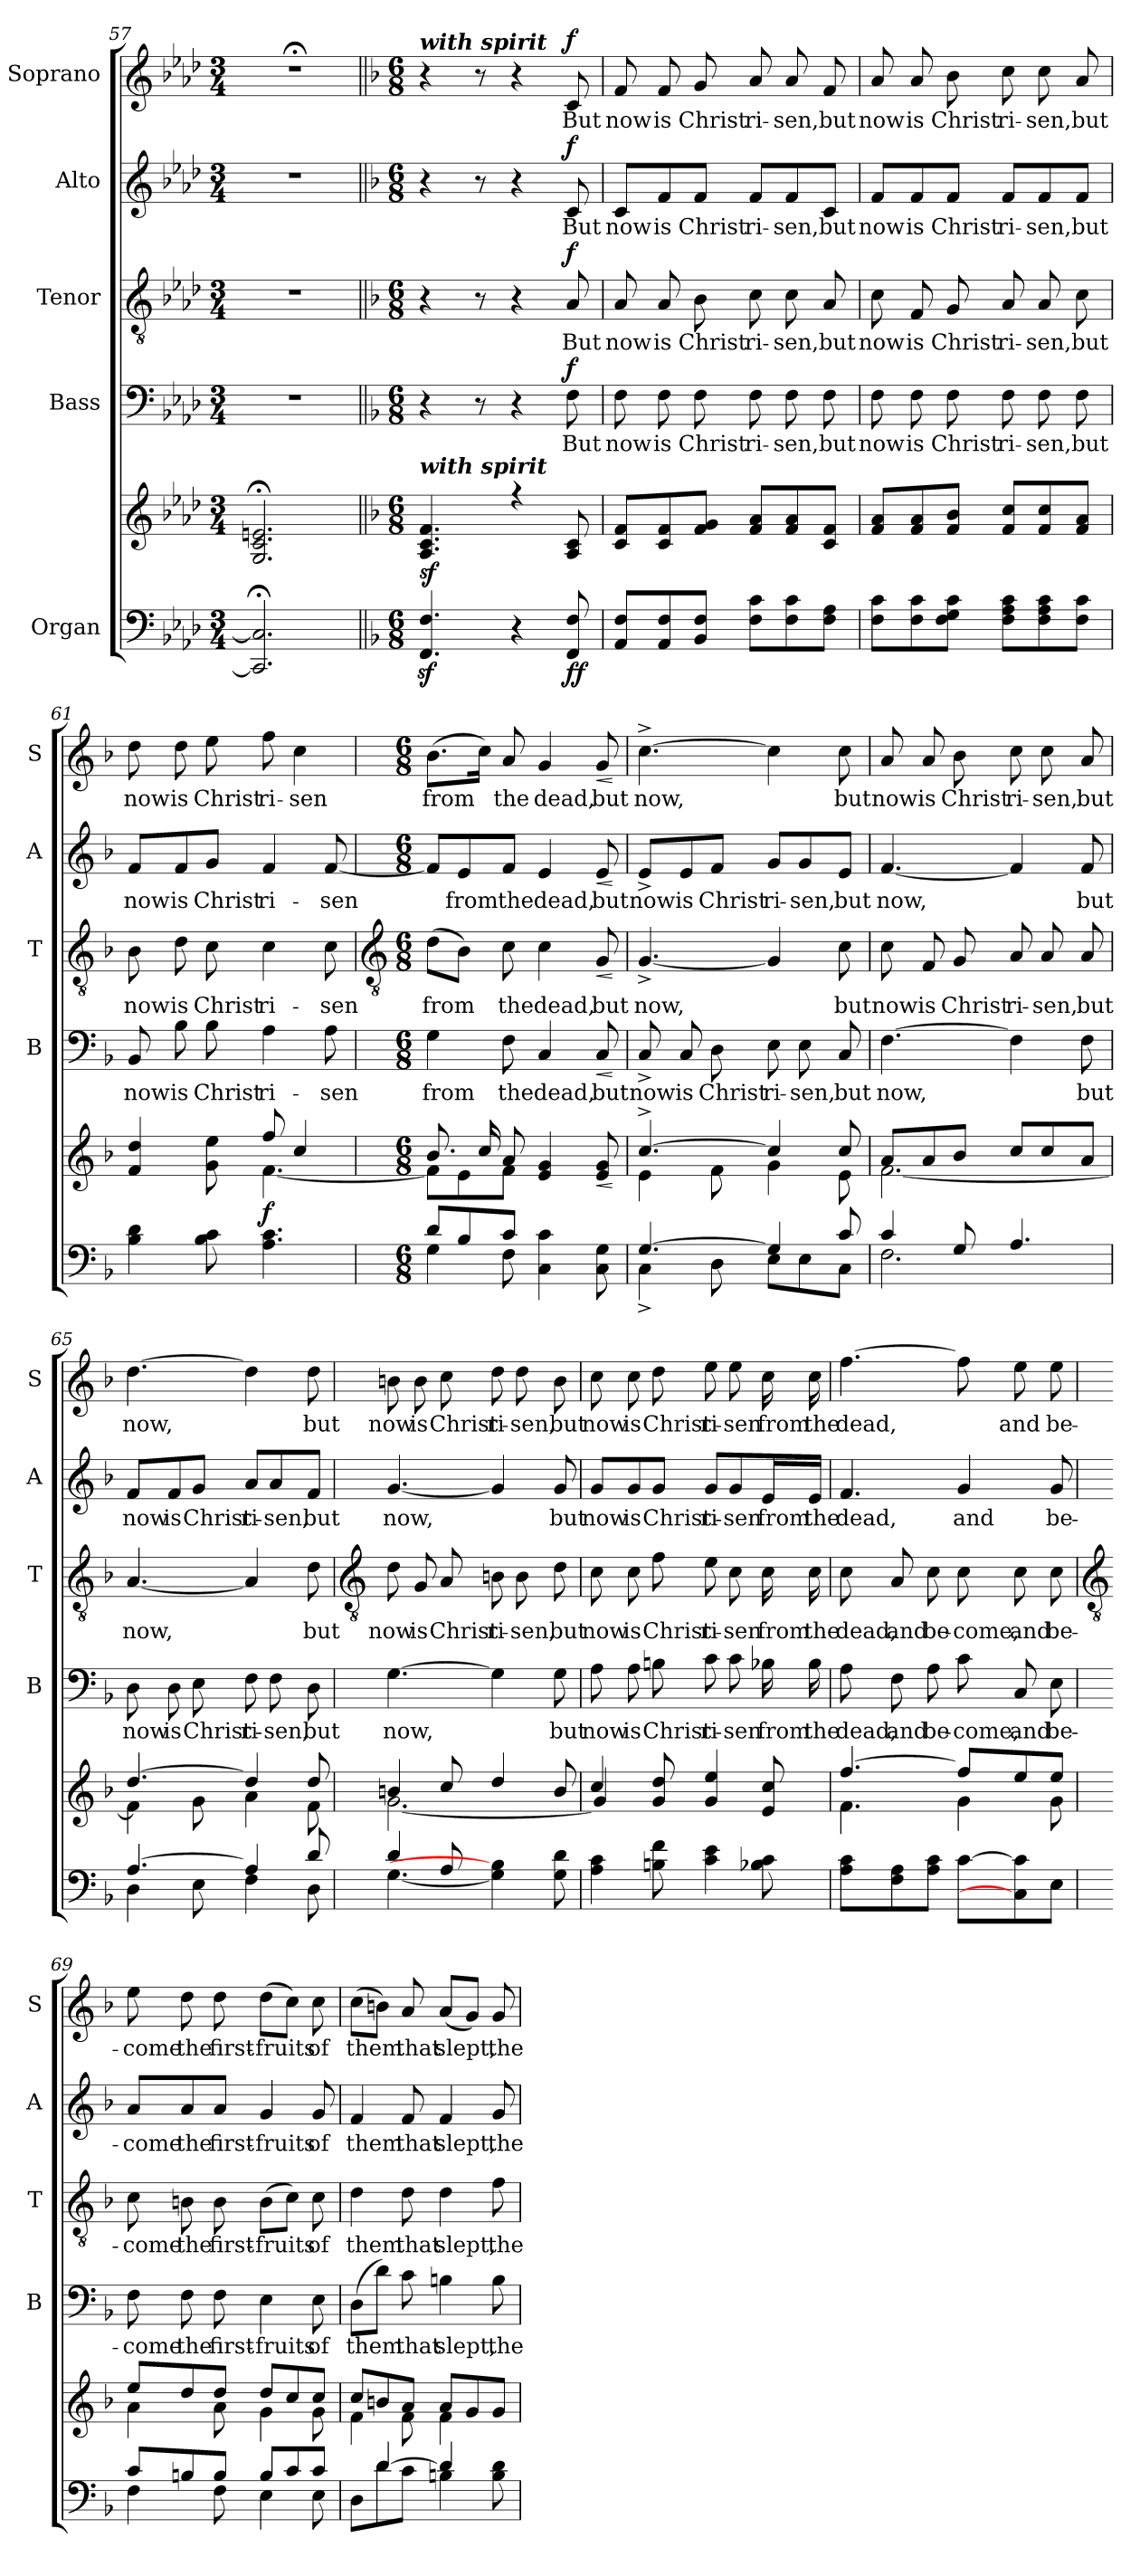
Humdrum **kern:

**kern	**kern	**dynam	**kern	**text	**dynam	**kern	**text	**dynam	**kern	**text	**dynam	**kern	**text	**dynam
*part5	*part5	*part5	*part4	*part4	*part4	*part3	*part3	*part3	*part2	*part2	*part2	*part1	*part1	*part1
*staff6	*staff5	*staff5/6	*staff4	*staff4	*staff4	*staff3	*staff3	*staff3	*staff2	*staff2	*staff2	*staff1	*staff1	*staff1
*I"Organ	*	*	*I"Bass	*	*	*I"Tenor	*	*	*I"Alto	*	*	*I"Soprano	*	*
*	*	*	*I'B	*	*	*I'T	*	*	*I'A	*	*	*I'S	*	*
!!LO:LB:g=z
*clefF4	*clefG2	*	*clefF4	*	*	*clefGv2	*	*	*clefG2	*	*	*clefG2	*	*
*k[b-e-a-d-]	*k[b-e-a-d-]	*	*k[b-e-a-d-]	*	*	*k[b-e-a-d-]	*	*	*k[b-e-a-d-]	*	*	*k[b-e-a-d-]	*	*
*A-:	*A-:	*	*A-:	*	*	*A-:	*	*	*A-:	*	*	*A-:	*	*
*M3/4	*M3/4	*	*M3/4	*	*	*M3/4	*	*	*M3/4	*	*	*M3/4	*	*
=57	=57	=57	=57	=57	=57	=57	=57	=57	=57	=57	=57	=57	=57	=57
*	*^	*	*	*	*	*	*	*	*	*	*	*	*	*
!	!	!LO:N:vis=1	!	!LO:N:vis=1	!	!	!LO:N:vis=1	!	!	!LO:N:vis=1	!	!	!LO:N:vis=1	!	!
2.CC]; 2.C];	2.G;< 2.c;< 2.en;<	2.ryy	.	2.r	.	.	2.r	.	.	2.r	.	.	2.r;<	.	.
=58||	=58||	=58||	=58||	=58||	=58||	=58||	=58||	=58||	=58||	=58||	=58||	=58||	=58||	=58||	=58||
*k[b-]	*k[b-]	*	*	*k[b-]	*	*	*k[b-]	*	*	*k[b-]	*	*	*k[b-]	*	*
*F:	*F:	*	*	*F:	*	*	*F:	*	*	*F:	*	*	*F:	*	*
*M6/8	*M6/8	*	*	*M6/8	*	*	*M6/8	*	*	*M6/8	*	*	*M6/8	*	*
*	*MM52	*	*	*	*	*	*	*	*	*	*	*	*	*	*
!	!	!	!	!	!	!	!	!	!	!	!	!	!LO:TX:a:Bi:t=with spirit	!	!
!	!LO:TX:a:Bi:t=with spirit	!	!	!	!	!	!	!	!	!	!	!	!	!	!
!	!	!	!LO:DY:b	!	!	!	!	!	!	!	!	!	!	!	!
4.FFz< 4.Fz<	4.A 4.c 4.f	2.ryy	sf	4r	.	.	4r	.	.	4r	.	.	4r	.	.
.	.	.	.	8r	.	.	8r	.	.	8r	.	.	8r	.	.
4r	4r	.	.	4r	.	.	4r	.	.	4r	.	.	4r	.	.
!	!	!	!LO:DY:b=2	!	!LO:LY:b	!	!	!LO:LY:b	!	!	!LO:LY:b	!	!	!LO:LY:b	!
!	!	!	!LO:DY:n=1:b	!	!	!LO:DY:b	!	!	!LO:DY:b	!	!	!LO:DY:b	!	!	!LO:DY:b
8FF 8F	8A 8c	.	f f	8F	But	f	8A	But	f	8c	But	f	8c	But	f
=59	=59	=59	=59	=59	=59	=59	=59	=59	=59	=59	=59	=59	=59	=59	=59
!	!	!	!	!	!LO:LY:b	!	!	!LO:LY:b	!	!	!LO:LY:b	!	!	!LO:LY:b	!
8AA 8FL	8c 8fL	2.ryy	.	8F	now	.	8A	now	.	8c/L	now	.	8f	now	.
!	!	!	!	!	!LO:LY:b	!	!	!LO:LY:b	!	!	!LO:LY:b	!	!	!LO:LY:b	!
8AA 8F	8c 8f	.	.	8F	is	.	8A	is	.	8f/	is	.	8f	is	.
!	!	!	!	!	!LO:LY:b	!	!	!LO:LY:b	!	!	!LO:LY:b	!	!	!LO:LY:b	!
8BB- 8FJ	8f 8gJ	.	.	8F	Christ	.	8B-	Christ	.	8f/J	Christ	.	8g	Christ	.
!	!	!	!	!	!LO:LY:b	!	!	!LO:LY:b	!	!	!LO:LY:b	!	!	!LO:LY:b	!
8F 8cL	8f 8aL	.	.	8F	ri-	.	8c	ri-	.	8f/L	ri-	.	8a	ri-	.
!	!	!	!	!	!LO:LY:b	!	!	!LO:LY:b	!	!	!LO:LY:b	!	!	!LO:LY:b	!
8F 8c	8f 8a	.	.	8F	-sen,	.	8c	-sen,	.	8f/	-sen,	.	8a	-sen,	.
!	!	!	!	!	!LO:LY:b	!	!	!LO:LY:b	!	!	!LO:LY:b	!	!	!LO:LY:b	!
8F 8AJ	8c 8fJ	.	.	8F	but	.	8A	but	.	8c/J	but	.	8f	but	.
=60	=60	=60	=60	=60	=60	=60	=60	=60	=60	=60	=60	=60	=60	=60	=60
!	!	!	!	!	!LO:LY:b	!	!	!LO:LY:b	!	!	!LO:LY:b	!	!	!LO:LY:b	!
8F 8cL	8f 8aL	2ryy	.	8F	now	.	8c	now	.	8f/L	now	.	8a	now	.
!	!	!	!	!	!LO:LY:b	!	!	!LO:LY:b	!	!	!LO:LY:b	!	!	!LO:LY:b	!
8F 8c	8f 8a	.	.	8F	is	.	8F	is	.	8f/	is	.	8a	is	.
!	!	!	!	!	!LO:LY:b	!	!	!LO:LY:b	!	!	!LO:LY:b	!	!	!LO:LY:b	!
8F 8G 8cJ	8f 8b-J	.	.	8F	Christ	.	8G	Christ	.	8f/J	Christ	.	8b-	Christ	.
!	!	!	!	!	!LO:LY:b	!	!	!LO:LY:b	!	!	!LO:LY:b	!	!	!LO:LY:b	!
8F 8A 8cL	8f 8ccL	.	.	8F	ri-	.	8A	ri-	.	8f/L	ri-	.	8cc	ri-	.
!	!	!	!	!	!LO:LY:b	!	!	!LO:LY:b	!	!	!LO:LY:b	!	!	!LO:LY:b	!
8F 8A 8c	8f 8cc	8ryy	.	8F	-sen,	.	8A	-sen,	.	8f/	-sen,	.	8cc	-sen,	.
!	!	!	!	!	!LO:LY:b	!	!	!LO:LY:b	!	!	!LO:LY:b	!	!	!LO:LY:b	!
8F 8cJ	8f 8aJ	8ryy	.	8F	but	.	8c	but	.	8f/J	but	.	8a	but	.
=61	=61	=61	=61	=61	=61	=61	=61	=61	=61	=61	=61	=61	=61	=61	=61
!	!	!	!	!	!LO:LY:b	!	!	!LO:LY:b	!	!	!LO:LY:b	!	!	!LO:LY:b	!
4B- 4d	4f 4dd	4.ryy	.	8BB-	now	.	8B-	now	.	8f/L	now	.	8dd	now	.
!	!	!	!	!	!LO:LY:b	!	!	!LO:LY:b	!	!	!LO:LY:b	!	!	!LO:LY:b	!
.	.	.	.	8B-	is	.	8d	is	.	8f/	is	.	8dd	is	.
!	!	!	!	!	!LO:LY:b	!	!	!LO:LY:b	!	!	!LO:LY:b	!	!	!LO:LY:b	!
8B- 8c	8g 8ee	.	.	8B-	Christ	.	8c	Christ	.	8g/J	Christ	.	8ee	Christ	.
!	!	!	!LO:DY:b	!	!LO:LY:b	!	!	!LO:LY:b	!	!	!LO:LY:b	!	!	!LO:LY:b	!
4.A 4.c	8ff/	[4.f\	f	4A	ri-	.	4c	ri-	.	4f	ri-	.	8ff	ri-	.
!	!	!	!	!	!	!	!	!	!	!	!	!	!	!LO:LY:b	!
.	4cc/	.	.	.	.	.	.	.	.	.	.	.	4cc	-sen	.
!	!	!	!	!	!LO:LY:b	!	!	!LO:LY:b	!	!	!LO:LY:b	!	!	!	!
.	.	.	.	8A	-sen	.	8c	-sen	.	[8f	-sen	.	.	.	.
!!LO:LB:g=z
=62	=62	=62	=62	=62	=62	=62	=62	=62	=62	=62	=62	=62	=62	=62	=62
*	*	*	*	*	*	*	*clefGv2	*	*	*	*	*	*	*	*
*M6/8	*M6/8	*	*	*M6/8	*	*	*M6/8	*	*	*M6/8	*	*	*M6/8	*	*
*^	*	*	*	*	*	*	*	*	*	*	*	*	*	*	*
!	!	!	!	!	!	!LO:LY:b	!	!	!LO:LY:b	!	!	!	!	!	!LO:LY:b	!
8d/L	4G\	8.b-/L	8f\L]	.	4G	from	.	(>8dL	from	.	8f/L]	.	.	(>8.b-L	from	.
!	!	!	!	!	!	!	!	!	!	!	!	!LO:LY:b	!	!	!	!
8B-/	.	.	8e\	.	.	.	.	8B-J)	.	.	8e/	from	.	.	.	.
.	.	16cc/L	.	.	.	.	.	.	.	.	.	.	.	16ccJ)	.	.
!	!	!	!	!	!	!LO:LY:b	!	!	!LO:LY:b	!	!	!LO:LY:b	!	!	!LO:LY:b	!
8c/J	8F\	8a/J	8f\J	.	8F	the	.	8c	the	.	8f/J	the	.	8a	the	.
!	!	!	!	!	!	!LO:LY:b	!	!	!LO:LY:b	!	!	!LO:LY:b	!	!	!LO:LY:b	!
4.ryy	4C\ 4c\	4e/ 4g/	4.ryy	.	4C	dead,	.	4c	dead,	.	4e	dead,	.	4g	dead,	.
!	!	!	!	!LO:HP:b	!	!LO:LY:b	!LO:HP:b	!	!LO:LY:b	!LO:HP:b	!	!LO:LY:b	!LO:HP:b	!	!LO:LY:b	!LO:HP:b
.	8C\ 8G\	8e/ 8g/	.	<	8C	but	<	8G	but	<	8e	but	<	8g	but	<
*v	*v	*	*	*	*	*	*	*	*	*	*	*	*	*	*	*
*	*v	*v	*	*	*	*	*	*	*	*	*	*	*	*	*
.	.	[	.	.	[	.	.	[	.	.	[	.	.	[
=63	=63	=63	=63	=63	=63	=63	=63	=63	=63	=63	=63	=63	=63	=63
*^	*^	*	*	*	*	*	*	*	*	*	*	*	*	*
!	!	!	!	!	!	!LO:LY:b	!	!	!LO:LY:b	!	!	!LO:LY:b	!	!	!LO:LY:b	!
[4.G/	4C^\	[4.cc^/	4e\	.	8C^	now	.	[4.G^	now,	.	8e^/L	now	.	[4.cc^	now,	.
!	!	!	!	!	!	!LO:LY:b	!	!	!	!	!	!LO:LY:b	!	!	!	!
.	.	.	.	.	8C	is	.	.	.	.	8e/	is	.	.	.	.
!	!	!	!	!	!	!LO:LY:b	!	!	!	!	!	!LO:LY:b	!	!	!	!
.	8D\	.	8f\	.	8D	Christ	.	.	.	.	8f/J	Christ	.	.	.	.
!	!	!	!	!	!	!LO:LY:b	!	!	!	!	!	!LO:LY:b	!	!	!	!
4G/]	8E\L	4cc/]	4g\	.	8E	ri-	.	4G]	.	.	8g/L	ri-	.	4cc]	.	.
!	!	!	!	!	!	!LO:LY:b	!	!	!	!	!	!LO:LY:b	!	!	!	!
.	8E\	.	.	.	8E	-sen,	.	.	.	.	8g/	-sen,	.	.	.	.
!	!	!	!	!	!	!LO:LY:b	!	!	!LO:LY:b	!	!	!LO:LY:b	!	!	!LO:LY:b	!
8c/	8C\J	8cc/	8e\	.	8C	but	.	8c	but	.	8e/J	but	.	8cc	but	.
=64	=64	=64	=64	=64	=64	=64	=64	=64	=64	=64	=64	=64	=64	=64	=64	=64
!	!	!	!	!	!	!LO:LY:b	!	!	!LO:LY:b	!	!	!LO:LY:b	!	!	!LO:LY:b	!
4c/	2.F\	8a/L	[2.f\	.	[4.F	now,	.	8c	now	.	[4.f	now,	.	8a	now	.
!	!	!	!	!	!	!	!	!	!LO:LY:b	!	!	!	!	!	!LO:LY:b	!
.	.	8a/	.	.	.	.	.	8F	is	.	.	.	.	8a	is	.
!	!	!	!	!	!	!	!	!	!LO:LY:b	!	!	!	!	!	!LO:LY:b	!
8G/	.	8b-/J	.	.	.	.	.	8G	Christ	.	.	.	.	8b-	Christ	.
!	!	!	!	!	!	!	!	!	!LO:LY:b	!	!	!	!	!	!LO:LY:b	!
4.A/	.	8cc/L	.	.	4F]	.	.	8A	ri-	.	4f]	.	.	8cc	ri-	.
!	!	!	!	!	!	!	!	!	!LO:LY:b	!	!	!	!	!	!LO:LY:b	!
.	.	8cc/	.	.	.	.	.	8A	-sen,	.	.	.	.	8cc	-sen,	.
!	!	!	!	!	!	!LO:LY:b	!	!	!LO:LY:b	!	!	!LO:LY:b	!	!	!LO:LY:b	!
.	.	8a/J	.	.	8F	but	.	8A	but	.	8f	but	.	8a	but	.
=65	=65	=65	=65	=65	=65	=65	=65	=65	=65	=65	=65	=65	=65	=65	=65	=65
!	!	!	!	!	!	!LO:LY:b	!	!	!LO:LY:b	!	!	!LO:LY:b	!	!	!LO:LY:b	!
[4.A/	4D\	[4.dd/	4f\]	.	8D	now	.	[4.A	now,	.	8f/L	now	.	[4.dd	now,	.
!	!	!	!	!	!	!LO:LY:b	!	!	!	!	!	!LO:LY:b	!	!	!	!
.	.	.	.	.	8D	is	.	.	.	.	8f/	is	.	.	.	.
!	!	!	!	!	!	!LO:LY:b	!	!	!	!	!	!LO:LY:b	!	!	!	!
.	8E\	.	8g\	.	8E	Christ	.	.	.	.	8g/J	Christ	.	.	.	.
!	!	!	!	!	!	!LO:LY:b	!	!	!	!	!	!LO:LY:b	!	!	!	!
4A/]	4F\	4dd/]	4a\	.	8F	ri-	.	4A]	.	.	8a/L	ri-	.	4dd]	.	.
!	!	!	!	!	!	!LO:LY:b	!	!	!	!	!	!LO:LY:b	!	!	!	!
.	.	.	.	.	8F	-sen,	.	.	.	.	8a/	-sen,	.	.	.	.
!	!	!	!	!	!	!LO:LY:b	!	!	!LO:LY:b	!	!	!LO:LY:b	!	!	!LO:LY:b	!
8d/	8D\	8dd/	8f\	.	8D	but	.	8d	but	.	8f/J	but	.	8dd	but	.
!!LO:LB:g=z
=66	=66	=66	=66	=66	=66	=66	=66	=66	=66	=66	=66	=66	=66	=66	=66	=66
*	*	*	*	*	*	*	*	*clefGv2	*	*	*	*	*	*	*	*
!	!	!	!	!	!	!LO:LY:b	!	!	!LO:LY:b	!	!	!LO:LY:b	!	!	!LO:LY:b	!
4d/	[4.G\	4bn/	[2.g\	.	[4.G	now,	.	8d	now	.	[4.g	now,	.	8bn	now	.
!	!	!	!	!	!	!	!	!	!LO:LY:b	!	!	!	!	!	!LO:LY:b	!
.	.	.	.	.	.	.	.	8G	is	.	.	.	.	8b	is	.
!	!	!	!	!	!	!	!	!	!LO:LY:b	!	!	!	!	!	!LO:LY:b	!
8A/	.	8cc/	.	.	.	.	.	8A	Christ	.	.	.	.	8cc	Christ	.
!	!	!	!	!	!	!	!	!	!LO:LY:b	!	!	!	!	!	!LO:LY:b	!
4.ryy	4G\] 4B\]	4dd/	.	.	4G]	.	.	8Bn	ri-	.	4g]	.	.	8dd	ri-	.
!	!	!	!	!	!	!	!	!	!LO:LY:b	!	!	!	!	!	!LO:LY:b	!
.	.	.	.	.	.	.	.	8B	-sen,	.	.	.	.	8dd	-sen,	.
!	!	!	!	!	!	!LO:LY:b	!	!	!LO:LY:b	!	!	!LO:LY:b	!	!	!LO:LY:b	!
.	8G\ 8d\	8b/	.	.	8G	but	.	8d	but	.	8g	but	.	8b	but	.
=67	=67	=67	=67	=67	=67	=67	=67	=67	=67	=67	=67	=67	=67	=67	=67	=67
!	!	!	!	!	!	!LO:LY:b	!	!	!LO:LY:b	!	!	!LO:LY:b	!	!	!LO:LY:b	!
2ryy	4A\ 4c\	4cc/	4g/]	.	8A	now	.	8c	now	.	8g/L	now	.	8cc	now	.
!	!	!	!	!	!	!LO:LY:b	!	!	!LO:LY:b	!	!	!LO:LY:b	!	!	!LO:LY:b	!
.	.	.	.	.	8A	is	.	8c	is	.	8g/	is	.	8cc	is	.
!	!	!	!	!	!	!LO:LY:b	!	!	!LO:LY:b	!	!	!LO:LY:b	!	!	!LO:LY:b	!
.	8Bn\ 8f\	8g/ 8dd/	2ryy	.	8Bn	Christ	.	8f	Christ	.	8g/J	Christ	.	8dd	Christ	.
!	!	!	!	!	!	!LO:LY:b	!	!	!LO:LY:b	!	!	!LO:LY:b	!	!	!LO:LY:b	!
.	4c\ 4e\	4g/ 4ee/	.	.	8c	ri-	.	8e	ri-	.	8g/L	ri-	.	8ee	ri-	.
!	!	!	!	!	!	!LO:LY:b	!	!	!LO:LY:b	!	!	!LO:LY:b	!	!	!LO:LY:b	!
8ryy	.	.	.	.	8c	-sen	.	8c	-sen	.	8g/	-sen	.	8ee	-sen	.
!	!	!	!	!	!	!LO:LY:b	!	!	!LO:LY:b	!	!	!LO:LY:b	!	!	!LO:LY:b	!
8ryy	8B-X\ 8c\	8e/ 8cc/	.	.	16B-X	from	.	16c	from	.	16e/L	from	.	16cc	from	.
!	!	!	!	!	!	!LO:LY:b	!	!	!LO:LY:b	!	!	!LO:LY:b	!	!	!LO:LY:b	!
.	.	.	.	.	16B-	the	.	16c	the	.	16e/JJ	the	.	16cc	the	.
=68	=68	=68	=68	=68	=68	=68	=68	=68	=68	=68	=68	=68	=68	=68	=68	=68
!	!	!	!	!	!	!LO:LY:b	!	!	!LO:LY:b	!	!	!LO:LY:b	!	!	!LO:LY:b	!
2ryy	8A\ 8c\L	[4.ff/	4.f\	.	8A	dead,	.	8c	dead,	.	4.f	dead,	.	[4.ff	dead,	.
!	!	!	!	!	!	!LO:LY:b	!	!	!LO:LY:b	!	!	!	!	!	!	!
.	8F\ 8A\	.	.	.	8F	and	.	8A	and	.	.	.	.	.	.	.
!	!	!	!	!	!	!LO:LY:b	!	!	!LO:LY:b	!	!	!	!	!	!	!
.	8A\ 8c\J	.	.	.	8A	be-	.	8c	be-	.	.	.	.	.	.	.
!	!	!	!	!	!	!LO:LY:b	!	!	!LO:LY:b	!	!	!LO:LY:b	!	!	!	!
.	[8c\L	8ff/L]	4g\	.	8c	-come,	.	8c	-come,	.	4g	and	.	8ff]	.	.
!	!	!	!	!	!	!LO:LY:b	!	!	!LO:LY:b	!	!	!	!	!	!LO:LY:b	!
8ryy	8C\] 8c\]	8ee/	.	.	8C	and	.	8c	and	.	.	.	.	8ee	and	.
!	!	!	!	!	!	!LO:LY:b	!	!	!LO:LY:b	!	!	!LO:LY:b	!	!	!LO:LY:b	!
8ryy	8E\J	8ee/J	8g\	.	8E	be-	.	8c	be-	.	8g	be-	.	8ee	be-	.
!!LO:LB:g=z
=69	=69	=69	=69	=69	=69	=69	=69	=69	=69	=69	=69	=69	=69	=69	=69	=69
*	*	*	*	*	*	*	*	*clefGv2	*	*	*	*	*	*	*	*
!	!	!	!	!	!	!LO:LY:b	!	!	!LO:LY:b	!	!	!LO:LY:b	!	!	!LO:LY:b	!
8c/L	4F\	8ee/L	4a\	.	8F	-come	.	8c	-come	.	8a/L	-come	.	8ee	-come	.
!	!	!	!	!	!	!LO:LY:b	!	!	!LO:LY:b	!	!	!LO:LY:b	!	!	!LO:LY:b	!
8Bn/	.	8dd/	.	.	8F	the	.	8Bn	the	.	8a/	the	.	8dd	the	.
!	!	!	!	!	!	!LO:LY:b	!	!	!LO:LY:b	!	!	!LO:LY:b	!	!	!LO:LY:b	!
8B/J	8F\	8dd/J	8a\	.	8F	first-	.	8B	first-	.	8a/J	first-	.	8dd	first-	.
!	!	!	!	!	!	!LO:LY:b	!	!	!LO:LY:b	!	!	!LO:LY:b	!	!	!LO:LY:b	!
8B/L	4E\	8dd/L	4g\	.	4E	-fruits	.	(>8BL	-fruits	.	4g	-fruits	.	(>8ddL	-fruits	.
8c/	.	8cc/	.	.	.	.	.	8cJ)	.	.	.	.	.	8ccJ)	.	.
!	!	!	!	!	!	!LO:LY:b	!	!	!LO:LY:b	!	!	!LO:LY:b	!	!	!LO:LY:b	!
8c/J	8E\	8cc/J	8g\	.	8E	of	.	8c	of	.	8g	of	.	8cc	of	.
=70	=70	=70	=70	=70	=70	=70	=70	=70	=70	=70	=70	=70	=70	=70	=70	=70
!	!	!	!	!	!	!LO:LY:b	!	!	!LO:LY:b	!	!	!LO:LY:b	!	!	!LO:LY:b	!
8ryy	8D\L	8cc/L	4f\	.	(8DL	them	.	4d	them	.	4f	them	.	(>8ccL	them	.
[4d/	8d\	8bn/	.	.	8dJ)	.	.	.	.	.	.	.	.	8bnJ)	.	.
!	!	!	!	!	!	!LO:LY:b	!	!	!LO:LY:b	!	!	!LO:LY:b	!	!	!LO:LY:b	!
.	8c\J	8a/J	8f\	.	8c	that	.	8d	that	.	8f	that	.	8a	that	.
!	!	!	!	!	!	!LO:LY:b	!	!	!LO:LY:b	!	!	!LO:LY:b	!	!	!LO:LY:b	!
4d/]	4Bn\	8a/L	4f\	.	4Bn	slept,	.	4d	slept,	.	4f	slept,	.	(<8aL	slept,	.
.	.	8g/	.	.	.	.	.	.	.	.	.	.	.	8gJ)	.	.
!	!	!	!	!	!	!LO:LY:b	!	!	!LO:LY:b	!	!	!LO:LY:b	!	!	!LO:LY:b	!
8ryy	8B\ 8d\	8g/J	8ryy	.	8B	the	.	8f	the	.	8g	the	.	8g	the	.
*v	*v	*	*	*	*	*	*	*	*	*	*	*	*	*	*	*
*	*v	*v	*	*	*	*	*	*	*	*	*	*	*	*	*
=	=	=	=	=	=	=	=	=	=	=	=	=	=	=
*-	*-	*-	*-	*-	*-	*-	*-	*-	*-	*-	*-	*-	*-	*-
